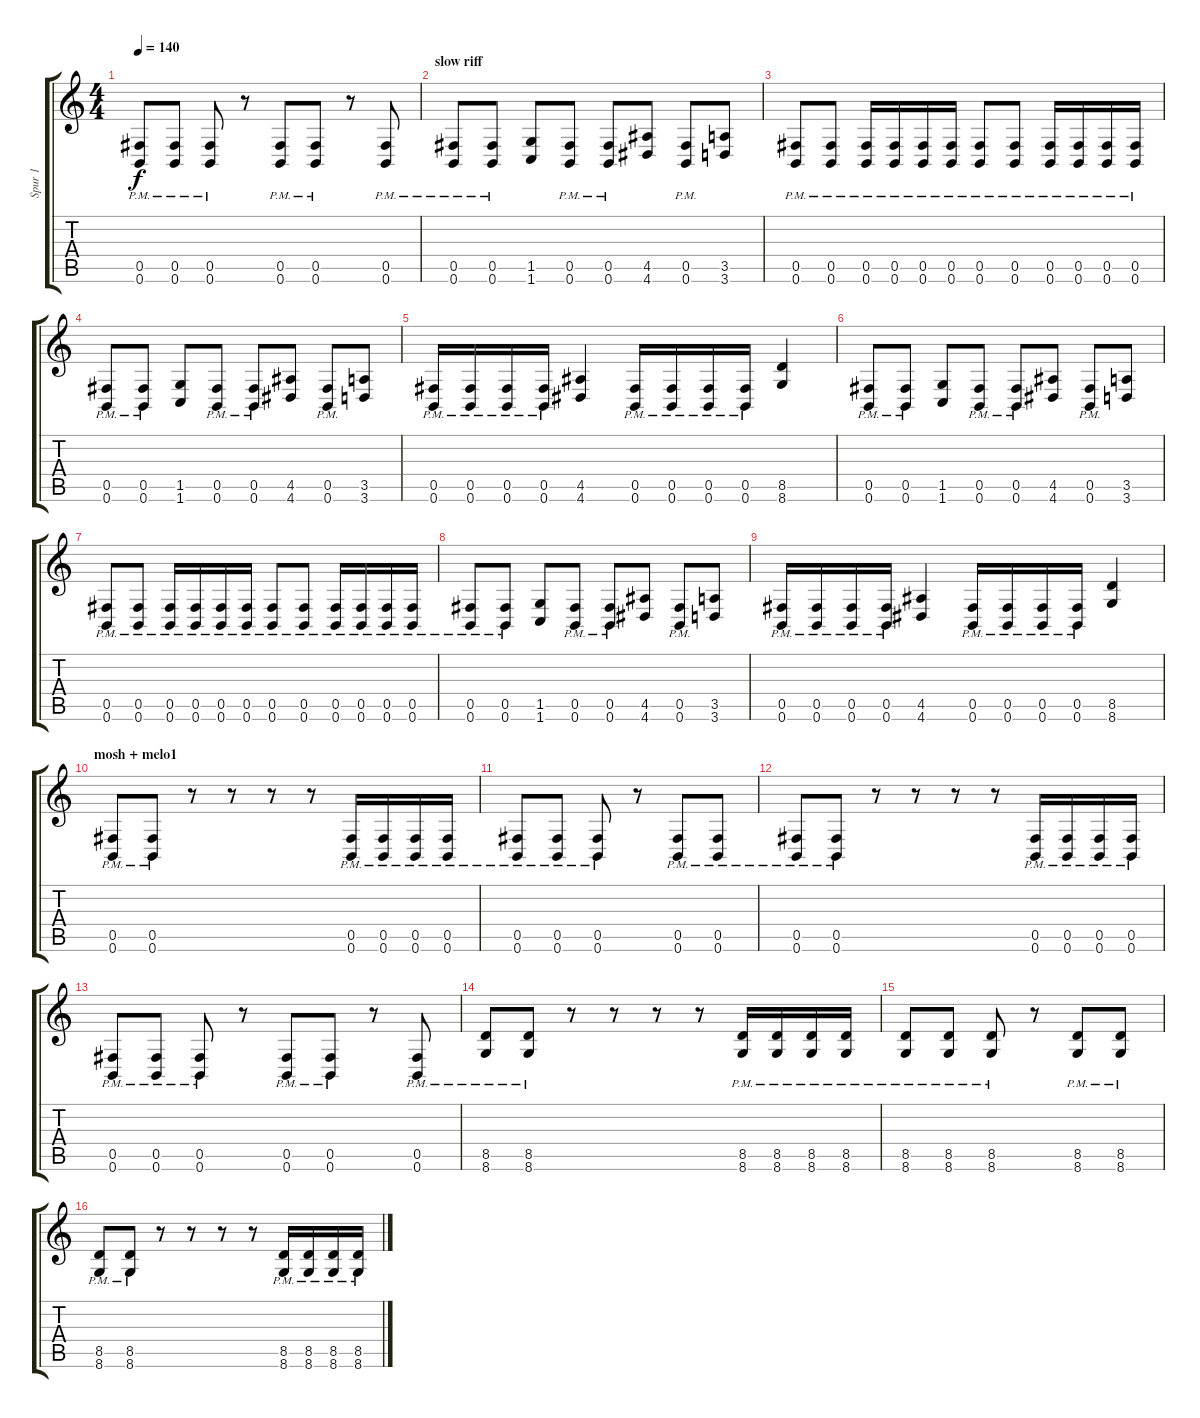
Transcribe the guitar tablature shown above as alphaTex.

\track ("Spur 1" "Spur 1") {instrument distortionguitar}
\staff {score tabs}
\tuning (Db4 Ab3 E3 B2 Gb2 B1) {hide}
\ts (4 4)
\tempo 140
\clef g2
\ks c
(0.5{pm} 0.6{pm}).8{dy f} (0.5{pm} 0.6{pm}).8 (0.5{pm} 0.6{pm}).8 r.8 (0.5{pm} 0.6{pm}).8 (0.5{pm} 0.6{pm}).8 r.8 (0.5{pm} 0.6{pm}).8 |
\section ("" "slow riff")
(0.5{pm} 0.6{pm}).8 (0.5{pm} 0.6{pm}).8 (1.5 1.6).8 (0.5{pm} 0.6{pm}).8 (0.5{pm} 0.6{pm}).8 (4.5 4.6).8 (0.5{pm} 0.6{pm}).8 (3.5 3.6).8 |
(0.5{pm} 0.6{pm}).8 (0.5{pm} 0.6{pm}).8 (0.5{pm} 0.6{pm}).16 (0.5{pm} 0.6{pm}).16 (0.5{pm} 0.6{pm}).16 (0.5{pm} 0.6{pm}).16 (0.5{pm} 0.6{pm}).8 (0.5{pm} 0.6{pm}).8 (0.5{pm} 0.6{pm}).16 (0.5{pm} 0.6{pm}).16 (0.5{pm} 0.6{pm}).16 (0.5{pm} 0.6{pm}).16 |
(0.5{pm} 0.6{pm}).8 (0.5{pm} 0.6{pm}).8 (1.5 1.6).8 (0.5{pm} 0.6{pm}).8 (0.5{pm} 0.6{pm}).8 (4.5 4.6).8 (0.5{pm} 0.6{pm}).8 (3.5 3.6).8 |
(0.5{pm} 0.6{pm}).16 (0.5{pm} 0.6{pm}).16 (0.5{pm} 0.6{pm}).16 (0.5{pm} 0.6{pm}).16 (4.5 4.6).4 (0.5{pm} 0.6{pm}).16 (0.5{pm} 0.6{pm}).16 (0.5{pm} 0.6{pm}).16 (0.5{pm} 0.6{pm}).16 (8.5 8.6).4 |
(0.5{pm} 0.6{pm}).8 (0.5{pm} 0.6{pm}).8 (1.5 1.6).8 (0.5{pm} 0.6{pm}).8 (0.5{pm} 0.6{pm}).8 (4.5 4.6).8 (0.5{pm} 0.6{pm}).8 (3.5 3.6).8 |
(0.5{pm} 0.6{pm}).8 (0.5{pm} 0.6{pm}).8 (0.5{pm} 0.6{pm}).16 (0.5{pm} 0.6{pm}).16 (0.5{pm} 0.6{pm}).16 (0.5{pm} 0.6{pm}).16 (0.5{pm} 0.6{pm}).8 (0.5{pm} 0.6{pm}).8 (0.5{pm} 0.6{pm}).16 (0.5{pm} 0.6{pm}).16 (0.5{pm} 0.6{pm}).16 (0.5{pm} 0.6{pm}).16 |
(0.5{pm} 0.6{pm}).8 (0.5{pm} 0.6{pm}).8 (1.5 1.6).8 (0.5{pm} 0.6{pm}).8 (0.5{pm} 0.6{pm}).8 (4.5 4.6).8 (0.5{pm} 0.6{pm}).8 (3.5 3.6).8 |
(0.5{pm} 0.6{pm}).16 (0.5{pm} 0.6{pm}).16 (0.5{pm} 0.6{pm}).16 (0.5{pm} 0.6{pm}).16 (4.5 4.6).4 (0.5{pm} 0.6{pm}).16 (0.5{pm} 0.6{pm}).16 (0.5{pm} 0.6{pm}).16 (0.5{pm} 0.6{pm}).16 (8.5 8.6).4 |
\section ("" "mosh + melo1")
(0.5{pm} 0.6{pm}).8 (0.5{pm} 0.6{pm}).8 r.8 r.8 r.8 r.8 (0.5{pm} 0.6{pm}).16 (0.5{pm} 0.6{pm}).16 (0.5{pm} 0.6{pm}).16 (0.5{pm} 0.6{pm}).16 |
(0.5{pm} 0.6{pm}).8 (0.5{pm} 0.6{pm}).8 (0.5{pm} 0.6{pm}).8 r.8 (0.5{pm} 0.6{pm}).8 (0.5{pm} 0.6{pm}).8 |
(0.5{pm} 0.6{pm}).8 (0.5{pm} 0.6{pm}).8 r.8 r.8 r.8 r.8 (0.5{pm} 0.6{pm}).16 (0.5{pm} 0.6{pm}).16 (0.5{pm} 0.6{pm}).16 (0.5{pm} 0.6{pm}).16 |
(0.5{pm} 0.6{pm}).8 (0.5{pm} 0.6{pm}).8 (0.5{pm} 0.6{pm}).8 r.8 (0.5{pm} 0.6{pm}).8 (0.5{pm} 0.6{pm}).8 r.8 (0.5{pm} 0.6{pm}).8 |
(8.5{pm} 8.6{pm}).8 (8.5{pm} 8.6{pm}).8 r.8 r.8 r.8 r.8 (8.5{pm} 8.6{pm}).16 (8.5{pm} 8.6{pm}).16 (8.5{pm} 8.6{pm}).16 (8.5{pm} 8.6{pm}).16 |
(8.5{pm} 8.6{pm}).8 (8.5{pm} 8.6{pm}).8 (8.5{pm} 8.6{pm}).8 r.8 (8.5{pm} 8.6{pm}).8 (8.5{pm} 8.6{pm}).8 |
(8.5{pm} 8.6{pm}).8 (8.5{pm} 8.6{pm}).8 r.8 r.8 r.8 r.8 (8.5{pm} 8.6{pm}).16 (8.5{pm} 8.6{pm}).16 (8.5{pm} 8.6{pm}).16 (8.5{pm} 8.6{pm}).16
